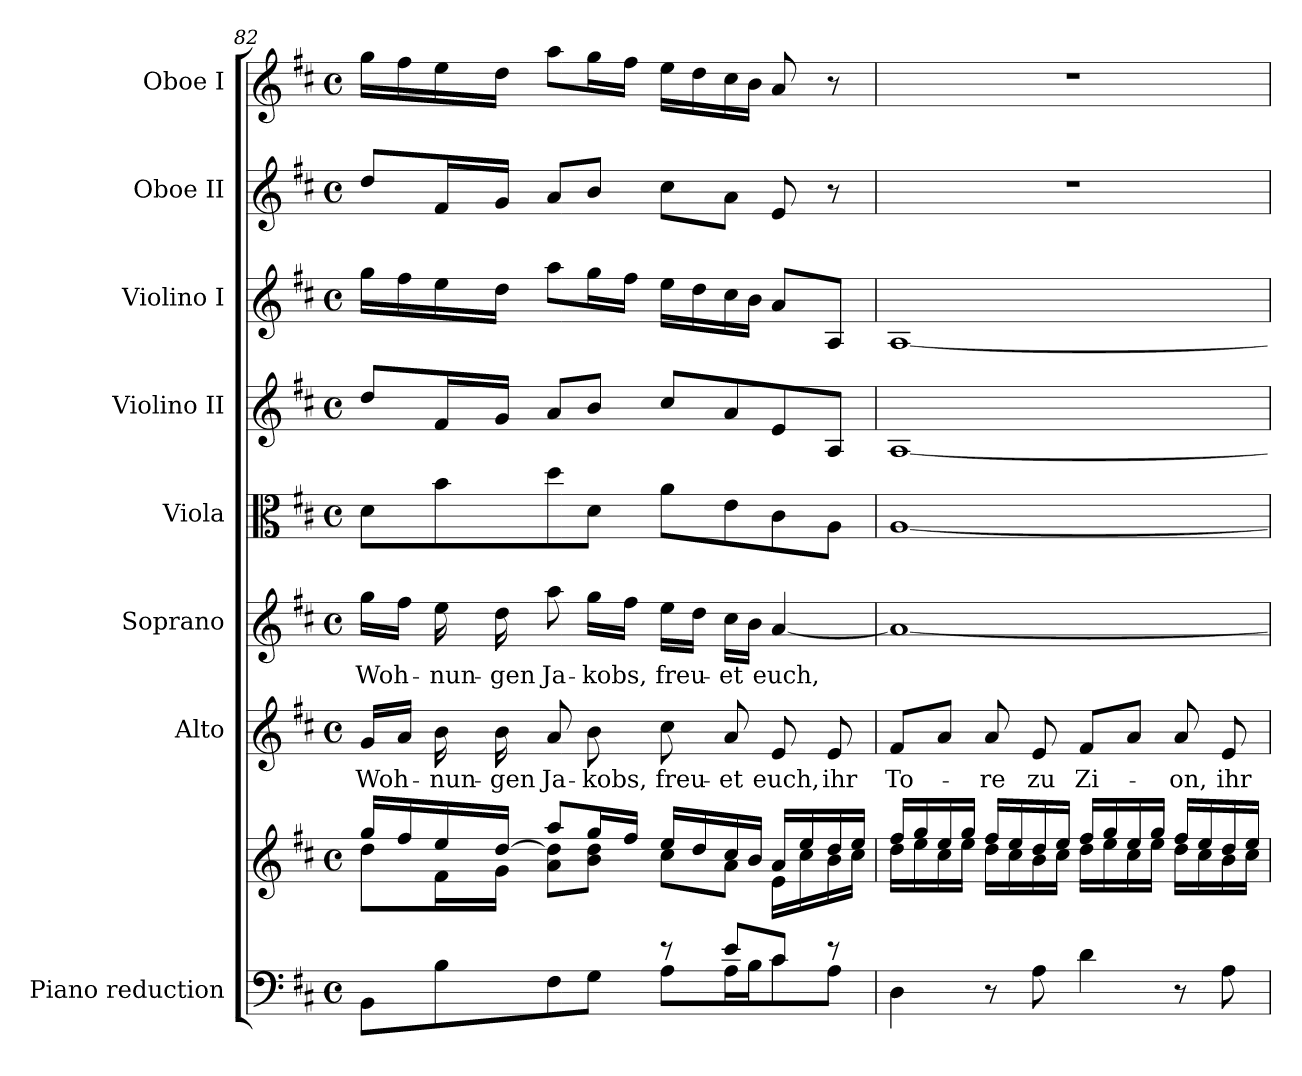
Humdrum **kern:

**kern	**kern	**kern	**text	**kern	**text	**kern	**kern	**kern	**kern	**kern
*part8	*part8	*part7	*part7	*part6	*part6	*part5	*part4	*part3	*part2	*part1
*staff9	*staff8	*staff7	*staff7	*staff6	*staff6	*staff5	*staff4	*staff3	*staff2	*staff1
*I"Piano reduction	*	*I"Alto	*	*I"Soprano	*	*I"Viola	*I"Violino II	*I"Violino I	*I"Oboe II	*I"Oboe I
*I'Pno	*	*	*	*	*	*I'Vla	*I'Vln	*I'Vln	*I'Ob	*I'Ob
*clefF4	*clefG2	*clefG2	*	*clefG2	*	*clefC3	*clefG2	*clefG2	*clefG2	*clefG2
*k[f#c#]	*k[f#c#]	*k[f#c#]	*	*k[f#c#]	*	*k[f#c#]	*k[f#c#]	*k[f#c#]	*k[f#c#]	*k[f#c#]
*M4/4	*M4/4	*M4/4	*	*M4/4	*	*M4/4	*M4/4	*M4/4	*M4/4	*M4/4
*met(c)	*met(c)	*met(c)	*	*met(c)	*	*met(c)	*met(c)	*met(c)	*met(c)	*met(c)
=82	=82	=82	=82	=82	=82	=82	=82	=82	=82	=82
*^	*^	*	*	*	*	*	*	*	*	*
!	!	!	!	!	!LO:LY:b	!	!LO:LY:b	!	!	!	!	!
2ryy	8BB\L	16gg/LL	8dd\L	16g/LL	Woh-	16gg\LL	Woh-	8d\L	8dd/L	16gg\LL	8dd/L	16gg\LL
.	.	16ff#/	.	16a/JJ	.	16ff#\JJ	.	.	.	16ff#\	.	16ff#\
!	!	!	!	!	!LO:LY:b	!	!LO:LY:b	!	!	!	!	!
.	8B\	16ee/	16f#\L	16b\	-nun-	16ee\	-nun-	8b\	16f#/L	16ee\	16f#/L	16ee\
!	!	!	!	!	!LO:LY:b	!	!LO:LY:b	!	!	!	!	!
.	.	[<16dd/JJ	16g\JJ	16b\	-gen	16dd\	-gen	.	16g/JJ	16dd\JJ	16g/JJ	16dd\JJ
!	!	!	!	!	!LO:LY:b	!	!LO:LY:b	!	!	!	!	!
.	8F#\	8aa/L	8a\ 8dd\]L	8a/	Ja-	8aa\	Ja-	8dd\	8a/L	8aa\L	8a/L	8aa\L
!	!	!	!	!	!LO:LY:b	!	!LO:LY:b	!	!	!	!	!
.	8G\J	16gg/L	8b\ 8dd\J	8b\	-kobs,	16gg\LL	-kobs,	8d\J	8b/J	16gg\L	8b/J	16gg\L
.	.	16ff#/JJ	.	.	.	16ff#\JJ	.	.	.	16ff#\JJ	.	16ff#\JJ
!	!	!	!	!	!LO:LY:b	!	!LO:LY:b	!	!	!	!	!
8r	8A\L	16ee/LL	8cc#\L	8cc#\	freu-	16ee\LL	freu-	8a\L	8cc#/L	16ee\LL	8cc#\L	16ee\LL
.	.	16dd/	.	.	.	16dd\JJ	.	.	.	16dd\	.	16dd\
!	!	!	!	!	!LO:LY:b	!	!LO:LY:b	!	!	!	!	!
8e/L	16A\L	16cc#/	8a\J	8a/	-et	16cc#\LL	-et	8e\	8a/	16cc#\	8a\J	16cc#\
.	16B\J	16b/JJ	.	.	.	16b\JJ	.	.	.	16b\JJ	.	16b\JJ
!	!	!	!	!	!LO:LY:b	!	!LO:LY:b	!	!	!	!	!
8c#/J	8c#\	16a/LL	16e\LL	8e/	euch,	[4a/	euch,	8c#\	8e/	8a/L	8e/	8a/
.	.	16ee/	16cc#\	.	.	.	.	.	.	.	.	.
!	!	!	!	!	!LO:LY:b	!	!	!	!	!	!	!
8r	8A\J	16dd/	16b\	8e/	ihr	.	.	8A\J	8A/J	8A/J	8r	8r
.	.	16ee/JJ	16cc#\JJ	.	.	.	.	.	.	.	.	.
*v	*v	*	*	*	*	*	*	*	*	*	*	*
=83	=83	=83	=83	=83	=83	=83	=83	=83	=83	=83	=83
!	!	!	!	!LO:LY:b	!	!	!	!	!	!	!
4D\	16ff#/LL	16dd\LL	8f#/L	To-	1a_	.	[1A	[1A	[1A	1r	1r
.	16gg/	16ee\	.	.	.	.	.	.	.	.	.
.	16ee/	16cc#\	8a/J	.	.	.	.	.	.	.	.
.	16gg/JJ	16ee\JJ	.	.	.	.	.	.	.	.	.
!	!	!	!	!LO:LY:b	!	!	!	!	!	!	!
8r	16ff#/LL	16dd\LL	8a/	-re	.	.	.	.	.	.	.
.	16ee/	16cc#\	.	.	.	.	.	.	.	.	.
!	!	!	!	!LO:LY:b	!	!	!	!	!	!	!
8A\	16dd/	16b\	8e/	zu	.	.	.	.	.	.	.
.	16ee/JJ	16cc#\JJ	.	.	.	.	.	.	.	.	.
!	!	!	!	!LO:LY:b	!	!	!	!	!	!	!
4d\	16ff#/LL	16dd\LL	8f#/L	Zi-	.	.	.	.	.	.	.
.	16gg/	16ee\	.	.	.	.	.	.	.	.	.
.	16ee/	16cc#\	8a/J	.	.	.	.	.	.	.	.
.	16gg/JJ	16ee\JJ	.	.	.	.	.	.	.	.	.
!	!	!	!	!LO:LY:b	!	!	!	!	!	!	!
8r	16ff#/LL	16dd\LL	8a/	-on,	.	.	.	.	.	.	.
.	16ee/	16cc#\	.	.	.	.	.	.	.	.	.
!	!	!	!	!LO:LY:b	!	!	!	!	!	!	!
8A\	16dd/	16b\	8e/	ihr	.	.	.	.	.	.	.
.	16ee/JJ	16cc#\JJ	.	.	.	.	.	.	.	.	.
*	*v	*v	*	*	*	*	*	*	*	*	*
=	=	=	=	=	=	=	=	=	=	=
*-	*-	*-	*-	*-	*-	*-	*-	*-	*-	*-
